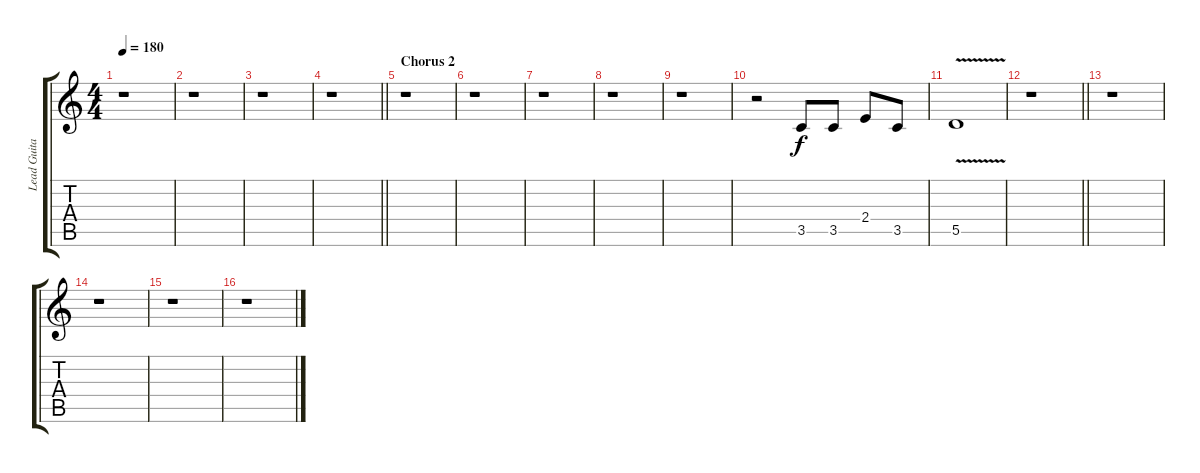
\track ("Lead Guitar 1: Juha-Pekka Alanen" "Lead Guita") {instrument overdrivenguitar}
\staff {score tabs}
\tuning (E4 B3 G3 D3 A2 E2) {hide}
\ts (4 4)
\tempo 180
\clef g2
\ks aminor
r.1{dy f} |
r.1 |
r.1 |
\barLineRight lightlight
r.1 |
\section ("" "Chorus 2")
r.1 |
r.1 |
r.1 |
r.1 |
r.1 |
r.2 3.5.8 3.5.8 2.4.8 3.5.8 |
5.5{v}.1 |
\barLineRight lightlight
r.1 |
r.1 |
r.1 |
r.1 |
r.1
